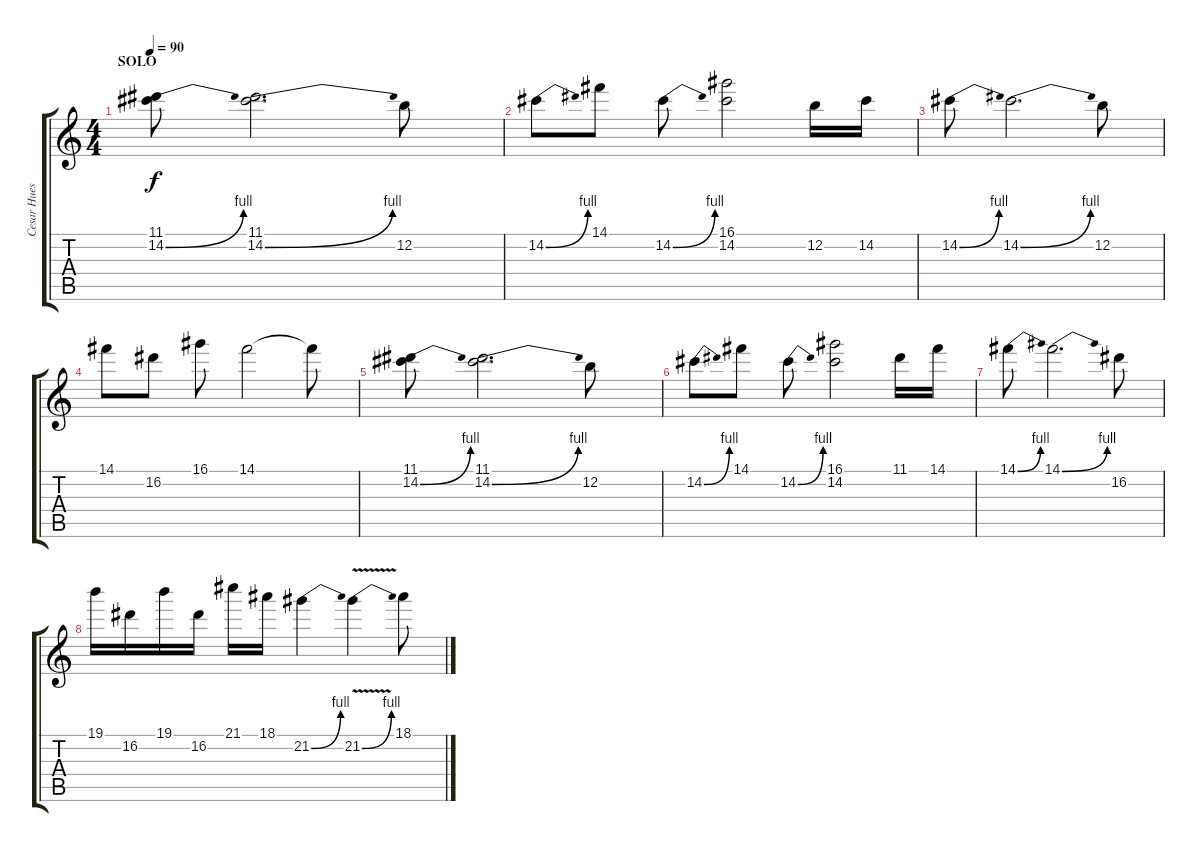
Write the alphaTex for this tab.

\track ("Cesar Huesca" "Cesar Hues") {instrument distortionguitar}
\staff {score tabs}
\tuning (E4 B3 G3 D3 A2 E2) {hide}
\ts (4 4)
\section ("" "SOLO")
\tempo 90
\clef g2
\ks c
(11.1 14.2{be (bend 0 0 60 4)}).8{dy f} (11.1 14.2{be (bend 0 0 60 4)}).2{d} 12.2.8 |
14.2{be (bend 0 0 60 4)}.8 14.1.8 14.2{be (bend 0 0 60 4)}.8 (16.1 14.2).2 12.2.16 14.2.16 |
14.2{be (bend 0 0 60 4)}.8 14.2{be (bend 0 0 60 4)}.2{d} 12.2.8 |
14.1.8 16.2.8 16.1.8 14.1.2 14.1{t}.8 |
(11.1 14.2{be (bend 0 0 60 4)}).8 (11.1 14.2{be (bend 0 0 60 4)}).2{d} 12.2.8 |
14.2{be (bend 0 0 60 4)}.8 14.1.8 14.2{be (bend 0 0 60 4)}.8 (16.1 14.2).2 11.1.16 14.1.16 |
14.1{be (bend 0 0 60 4)}.8 14.1{be (bend 0 0 60 4)}.2{d} 16.2.8 |
19.1.16 16.2.16 19.1.16 16.2.16 21.1.16 18.1.16 21.2{be (bend 0 0 60 4)}.4 21.2{be (bend 0 0 60 4) v}.4 18.1.8
